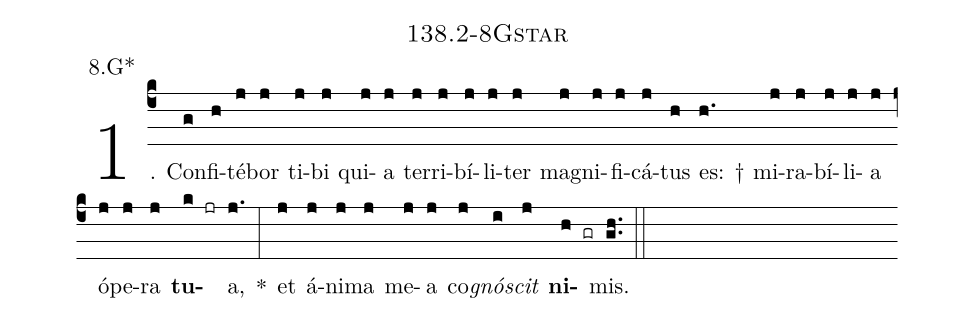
name: 138.2-8Gstar;
annotation: 8.G*;
%%
(c4)1. Con(g)fi(h)té(j)bor(j) ti(j)bi(j) qui(j)a(j) ter(j)ri(j)bí(j)li(j)ter(j) ma(j)gni(j)fi(j)cá(j)tus(h) es: †(h.) mi(j)ra(j)bí(j)li(j)a(j) ó(j)pe(j)ra(j) <b>tu</b>(k jr)a,(j.) *(:) et(j) á(j)ni(j)ma(j) me(j)a(j) co(j)<i>gnó</i>(i)<i>scit</i>(j) <b>ni</b>(h gr)mis.(gh..) (::)
